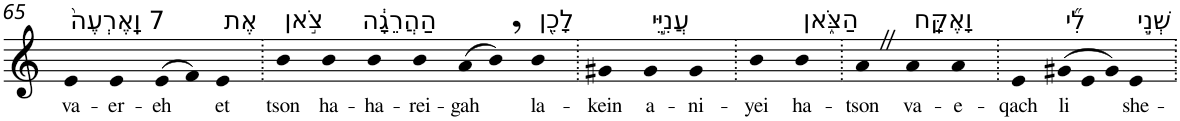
**kern	**text
*part1	*part1
*staff1	*staff1
*I"Piano	*
*I'Pno	*
!!LO:PB:g=z
*clefG2	*
*k[]	*
=65	=65
!LO:TX:a:t=7 וָֽאֶרְעֶה֙	!
!	!LO:LY:b
4e	va-
!	!LO:LY:b
4e	-er-
!	!LO:LY:b
(>8e	-eh
8f)	.
!LO:TX:a:t=אֶת	!
!	!LO:LY:b
4e	et
=66.	=66.
!LO:TX:a:t=צֹ֣אן	!
!	!LO:LY:b
4b	tson
!LO:TX:a:t=הַהֲרֵגָ֔ה	!
!	!LO:LY:b
4b	ha-
!	!LO:LY:b
4b	-ha-
!	!LO:LY:b
4b	-rei-
!	!LO:LY:b
(>8a	-gah
8b,)	.
!LO:TX:a:t=לָכֵ֖ן	!
!	!LO:LY:b
4b	la-
=67.	=67.
!	!LO:LY:b
4g#X	-kein
!LO:TX:a:t=עֲנִיֵּ֣י	!
!	!LO:LY:b
4g#	a-
!	!LO:LY:b
4g#	-ni-
=68.	=68.
!	!LO:LY:b
4b	-yei
!LO:TX:a:t=הַצֹּ֑אן	!
!	!LO:LY:b
4b	ha-
=69.	=69.
!	!LO:LY:b
4aZ	-tson
!LO:TX:a:t=וָאֶקַּֽח	!
!	!LO:LY:b
4a	va-
!	!LO:LY:b
4a	-e-
=70.	=70.
!	!LO:LY:b
4e	-qach
!LO:TX:a:t=לִ֞י	!
!	!LO:LY:b
(>12g#X	li
12e	.
12g#)	.
!LO:TX:a:t=שְׁנֵ֣י	!
!	!LO:LY:b
4e	she-
=.	=.
*-	*-
